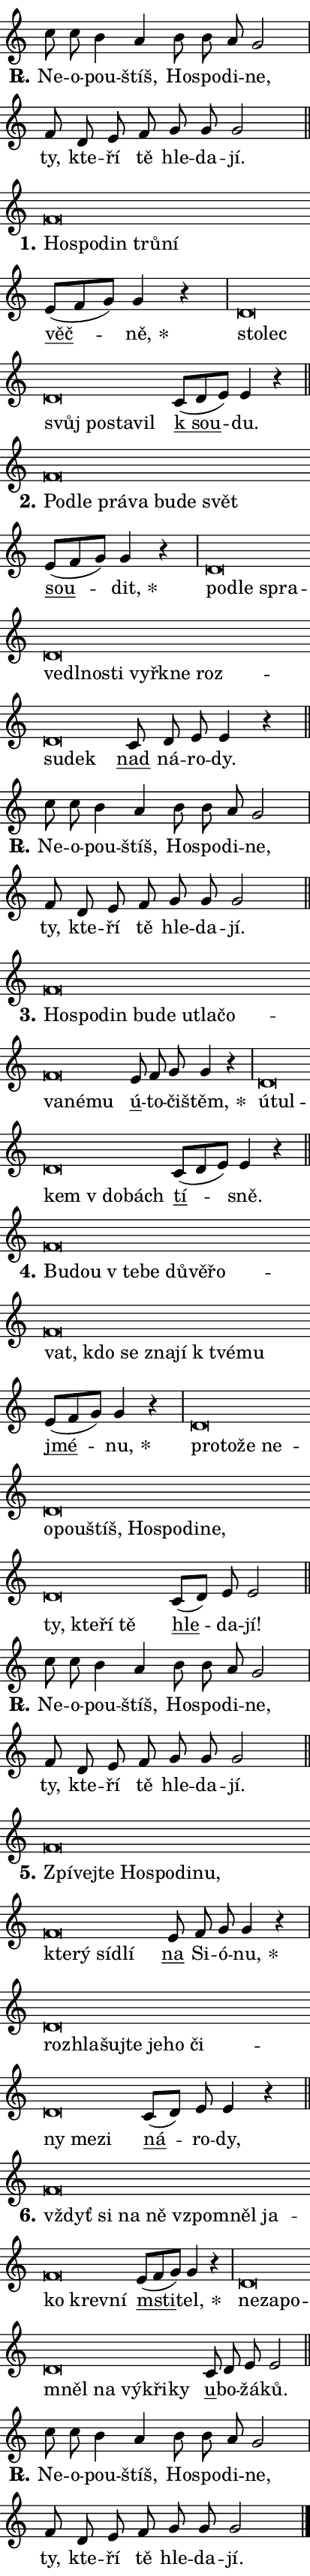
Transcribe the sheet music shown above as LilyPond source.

\version "2.22.1"
\header { tagline = "" }
\paper {
  indent = 0\cm
  top-margin = 0\cm
  right-margin = 0\cm
  bottom-margin = 0\cm
  left-margin = 0\cm
  paper-width = 7\cm
  page-breaking = #ly:one-page-breaking
  system-system-spacing.basic-distance = #11
  score-system-spacing.basic-distance = #11
  ragged-last = ##f
}


%% Author: Thomas Morley
%% https://lists.gnu.org/archive/html/lilypond-user/2020-05/msg00002.html
#(define (line-position grob)
"Returns position of @var[grob} in current system:
   @code{'start}, if at first time-step
   @code{'end}, if at last time-step
   @code{'middle} otherwise
"
  (let* ((col (ly:item-get-column grob))
         (ln (ly:grob-object col 'left-neighbor))
         (rn (ly:grob-object col 'right-neighbor))
         (col-to-check-left (if (ly:grob? ln) ln col))
         (col-to-check-right (if (ly:grob? rn) rn col))
         (break-dir-left
           (and
             (ly:grob-property col-to-check-left 'non-musical #f)
             (ly:item-break-dir col-to-check-left)))
         (break-dir-right
           (and
             (ly:grob-property col-to-check-right 'non-musical #f)
             (ly:item-break-dir col-to-check-right))))
        (cond ((eqv? 1 break-dir-left) 'start)
              ((eqv? -1 break-dir-right) 'end)
              (else 'middle))))

#(define (tranparent-at-line-position vctor)
  (lambda (grob)
  "Relying on @code{line-position} select the relevant enry from @var{vctor}.
Used to determine transparency,"
    (case (line-position grob)
      ((end) (not (vector-ref vctor 0)))
      ((middle) (not (vector-ref vctor 1)))
      ((start) (not (vector-ref vctor 2))))))

noteHeadBreakVisibility =
#(define-music-function (break-visibility)(vector?)
"Makes @code{NoteHead}s transparent relying on @var{break-visibility}"
#{
  \override NoteHead.transparent =
    #(tranparent-at-line-position break-visibility)
#})

#(define delete-ledgers-for-transparent-note-heads
  (lambda (grob)
    "Reads whether a @code{NoteHead} is transparent.
If so this @code{NoteHead} is removed from @code{'note-heads} from
@var{grob}, which is supposed to be @code{LedgerLineSpanner}.
As a result ledgers are not printed for this @code{NoteHead}"
    (let* ((nhds-array (ly:grob-object grob 'note-heads))
           (nhds-list
             (if (ly:grob-array? nhds-array)
                 (ly:grob-array->list nhds-array)
                 '()))
           ;; Relies on the transparent-property being done before
           ;; Staff.LedgerLineSpanner.after-line-breaking is executed.
           ;; This is fragile ...
           (to-keep
             (remove
               (lambda (nhd)
                 (ly:grob-property nhd 'transparent #f))
               nhds-list)))
      ;; TODO find a better method to iterate over grob-arrays, similiar
      ;; to filter/remove etc for lists
      ;; For now rebuilt from scratch
      (set! (ly:grob-object grob 'note-heads)  '())
      (for-each
        (lambda (nhd)
          (ly:pointer-group-interface::add-grob grob 'note-heads nhd))
        to-keep))))

hideNotes = {
  \noteHeadBreakVisibility #begin-of-line-visible
}
unHideNotes = {
  \noteHeadBreakVisibility #all-visible
}

% work-around for resetting accidentals
% https://lilypond.org/doc/v2.23/Documentation/notation/displaying-rhythms#unmetered-music
cadenzaMeasure = {
  \cadenzaOff
  \partial 1024 s1024
  \cadenzaOn
}

#(define-markup-command (accent layout props text) (markup?)
  "Underline accented syllable"
  (interpret-markup layout props
    #{\markup \override #'(offset . 4.3) \underline { #text }#}))

responsum = \markup \concat {
  "R" \hspace #-1.05 \path #0.1 #'((moveto 0 0.07) (lineto 0.9 0.8)) \hspace #0.05 "."
}

\layout {
    \context {
        \Staff
        \remove "Time_signature_engraver"
        \override LedgerLineSpanner.after-line-breaking = #delete-ledgers-for-transparent-note-heads
    }
    \context {
        \Voice {
            \override NoteHead.output-attributes = #'((class . "notehead"))
            \override Hairpin.height = #0.55
        }
    }
    \context {
        \Lyrics {
            \override StanzaNumber.output-attributes = #'((class . "stanzanumber"))
            \override LyricSpace.minimum-distance = #0.9
            \override LyricText.font-name = #"TeX Gyre Schola"
            \override LyricText.font-size = 1
            \override StanzaNumber.font-name = #"TeX Gyre Schola Bold"
            \override StanzaNumber.font-size = 1
        }
    }
}

% magnetic-lyrics.ily
%
%   written by
%     Jean Abou Samra <jean@abou-samra.fr>
%     Werner Lemberg <wl@gnu.org>
%
%   adapted by
%     Jiri Hon <jiri.hon@gmail.com>
%
% Version 2022-Apr-15

% https://www.mail-archive.com/lilypond-user@gnu.org/msg149350.html

#(define (Left_hyphen_pointer_engraver context)
   "Collect syllable-hyphen-syllable occurrences in lyrics and store
them in properties.  This engraver only looks to the left.  For
example, if the lyrics input is @code{foo -- bar}, it does the
following.

@itemize @bullet
@item
Set the @code{text} property of the @code{LyricHyphen} grob between
@q{foo} and @q{bar} to @code{foo}.

@item
Set the @code{left-hyphen} property of the @code{LyricText} grob with
text @q{foo} to the @code{LyricHyphen} grob between @q{foo} and
@q{bar}.
@end itemize

Use this auxiliary engraver in combination with the
@code{lyric-@/text::@/apply-@/magnetic-@/offset!} hook."
   (let ((hyphen #f)
         (text #f))
     (make-engraver
      (acknowledgers
       ((lyric-syllable-interface engraver grob source-engraver)
        (set! text grob)))
      (end-acknowledgers
       ((lyric-hyphen-interface engraver grob source-engraver)
        ;(when (not (grob::has-interface grob 'lyric-space-interface))
          (set! hyphen grob)));)
      ((stop-translation-timestep engraver)
       (when (and text hyphen)
         (ly:grob-set-object! text 'left-hyphen hyphen))
       (set! text #f)
       (set! hyphen #f)))))

#(define (lyric-text::apply-magnetic-offset! grob)
   "If the space between two syllables is less than the value in
property @code{LyricText@/.details@/.squash-threshold}, move the right
syllable to the left so that it gets concatenated with the left
syllable.

Use this function as a hook for
@code{LyricText@/.after-@/line-@/breaking} if the
@code{Left_@/hyphen_@/pointer_@/engraver} is active."
   (let ((hyphen (ly:grob-object grob 'left-hyphen #f)))
     (when hyphen
       (let ((left-text (ly:spanner-bound hyphen LEFT)))
         (when (grob::has-interface left-text 'lyric-syllable-interface)
           (let* ((common (ly:grob-common-refpoint grob left-text X))
                  (this-x-ext (ly:grob-extent grob common X))
                  (left-x-ext
                   (begin
                     ;; Trigger magnetism for left-text.
                     (ly:grob-property left-text 'after-line-breaking)
                     (ly:grob-extent left-text common X)))
                  ;; `delta` is the gap width between two syllables.
                  (delta (- (interval-start this-x-ext)
                            (interval-end left-x-ext)))
                  (details (ly:grob-property grob 'details))
                  (threshold (assoc-get 'squash-threshold details 0.2)))
             (when (< delta threshold)
               (let* (;; We have to manipulate the input text so that
                      ;; ligatures crossing syllable boundaries are not
                      ;; disabled.  For languages based on the Latin
                      ;; script this is essentially a beautification.
                      ;; However, for non-Western scripts it can be a
                      ;; necessity.
                      (lt (ly:grob-property left-text 'text))
                      (rt (ly:grob-property grob 'text))
                      (is-space (grob::has-interface hyphen 'lyric-space-interface))
                      (space (if is-space " " ""))
                      (space-markup (grob-interpret-markup grob " "))
                      (space-size (interval-length (ly:stencil-extent space-markup X)))
                      (extra-delta (if is-space space-size 0))
                      ;; Append new syllable.
                      (ltrt-space (if (and (string? lt) (string? rt))
                                (string-append lt space rt)
                                (make-concat-markup (list lt space rt))))
                      ;; Right-align `ltrt` to the right side.
                      (ltrt-space-markup (grob-interpret-markup
                               grob
                               (make-translate-markup
                                (cons (interval-length this-x-ext) 0)
                                (make-right-align-markup ltrt-space)))))
                 (begin
                   ;; Don't print `left-text`.
                   (ly:grob-set-property! left-text 'stencil #f)
                   ;; Set text and stencil (which holds all collected
                   ;; syllables so far) and shift it to the left.
                   (ly:grob-set-property! grob 'text ltrt-space)
                   (ly:grob-set-property! grob 'stencil ltrt-space-markup)
                   (ly:grob-translate-axis! grob (- (- delta extra-delta)) X))))))))))


#(define (lyric-hyphen::displace-bounds-first grob)
   ;; Make very sure this callback isn't triggered too early.
   (let ((left (ly:spanner-bound grob LEFT))
         (right (ly:spanner-bound grob RIGHT)))
     (ly:grob-property left 'after-line-breaking)
     (ly:grob-property right 'after-line-breaking)
     (ly:lyric-hyphen::print grob)))

squashThreshold = #0.4

\layout {
  \context {
    \Lyrics
    \consists #Left_hyphen_pointer_engraver
    \override LyricText.after-line-breaking =
      #lyric-text::apply-magnetic-offset!
    \override LyricHyphen.stencil = #lyric-hyphen::displace-bounds-first
    \override LyricText.details.squash-threshold = \squashThreshold
    \override LyricHyphen.minimum-distance = 0
    \override LyricHyphen.minimum-length = \squashThreshold
  }
}

squash = \override LyricText.details.squash-threshold = 9999
unSquash = \override LyricText.details.squash-threshold = \squashThreshold

left = \override LyricText.self-alignment-X = #LEFT
unLeft = \revert LyricText.self-alignment-X

starOffset = #(lambda (grob) 
                (let ((x_offset (ly:self-alignment-interface::aligned-on-x-parent grob)))
                  (if (= x_offset 0) 0 (+ x_offset 1.2))))

star = #(define-music-function (syllable)(string?)
"Append star separator at the end of a syllable"
#{
  \once \override LyricText.X-offset = #starOffset
  \lyricmode { \markup {
    #syllable
    \override #'((font-name . "TeX Gyre Schola Bold")) \hspace #0.2 \lower #0.65 \larger "*"
  } }
#})

starAccent = #(define-music-function (syllable)(string?)
"Append star separator at the end of a syllable and make accent"
#{
  \once \override LyricText.X-offset = #starOffset
  \lyricmode { \markup {
    \accent #syllable
    \override #'((font-name . "TeX Gyre Schola Bold")) \hspace #0.2 \lower #0.65 \larger "*"
  } }
#})

breath = #(define-music-function (syllable)(string?)
"Append breathing indicator at the end of a syllable"
#{
  \lyricmode { \markup { #syllable "+" } }
#})

optionalBreath = #(define-music-function (syllable)(string?)
"Append optional breathing indicator at the end of a syllable"
#{
  \lyricmode { \markup { #syllable "(+)" } }
#})


\score {
    <<
        \new Voice = "melody" { \cadenzaOn \key c \major \relative { c''8 c b4 a b8 b a g2 \cadenzaMeasure \bar "|" f8 d e f g g g2 \cadenzaMeasure \bar "||" \break }
\relative { f'\breve*1/16 \hideNotes \breve*1/16 \bar "" \breve*1/16 \bar "" \breve*1/16 \breve*1/16 \bar "" \unHideNotes \bar "" e8[( f g)] g4 r \cadenzaMeasure \bar "|" d\breve*1/16 \hideNotes \breve*1/16 \bar "" \breve*1/16 \bar "" \breve*1/16 \bar "" \breve*1/16 \breve*1/16 \bar "" \unHideNotes \bar "" c8[( d e)] e4 r \cadenzaMeasure \bar "||" \break }
\relative { f'\breve*1/16 \hideNotes \breve*1/16 \bar "" \breve*1/16 \bar "" \breve*1/16 \bar "" \breve*1/16 \bar "" \breve*1/16 \breve*1/16 \bar "" \unHideNotes \bar "" e8[( f g)] g4 r \cadenzaMeasure \bar "|" d\breve*1/16 \hideNotes \breve*1/16 \bar "" \breve*1/16 \bar "" \breve*1/16 \bar "" \breve*1/16 \bar "" \breve*1/16 \bar "" \breve*1/16 \bar "" \breve*1/16 \bar "" \breve*1/16 \bar "" \breve*1/16 \bar "" \breve*1/16 \breve*1/16 \bar "" \unHideNotes \bar "" c8 d e e4 r \cadenzaMeasure \bar "||" \break }
\relative { c''8 c b4 a b8 b a g2 \cadenzaMeasure \bar "|" f8 d e f g g g2 \cadenzaMeasure \bar "||" \break }
\relative { f'\breve*1/16 \hideNotes \breve*1/16 \bar "" \breve*1/16 \bar "" \breve*1/16 \bar "" \breve*1/16 \bar "" \breve*1/16 \bar "" \breve*1/16 \bar "" \breve*1/16 \bar "" \breve*1/16 \bar "" \breve*1/16 \breve*1/16 \bar "" \unHideNotes \bar "" e8 f g g4 r \cadenzaMeasure \bar "|" d\breve*1/16 \hideNotes \breve*1/16 \bar "" \breve*1/16 \bar "" \breve*1/16 \breve*1/16 \bar "" \unHideNotes \bar "" c8[( d e)] e4 r \cadenzaMeasure \bar "||" \break }
\relative { f'\breve*1/16 \hideNotes \breve*1/16 \bar "" \breve*1/16 \bar "" \breve*1/16 \bar "" \breve*1/16 \bar "" \breve*1/16 \bar "" \breve*1/16 \bar "" \breve*1/16 \bar "" \breve*1/16 \bar "" \breve*1/16 \bar "" \breve*1/16 \bar "" \breve*1/16 \bar "" \breve*1/16 \breve*1/16 \bar "" \unHideNotes \bar "" e8[( f g)] g4 r \cadenzaMeasure \bar "|" d\breve*1/16 \hideNotes \breve*1/16 \bar "" \breve*1/16 \bar "" \breve*1/16 \bar "" \breve*1/16 \bar "" \breve*1/16 \bar "" \breve*1/16 \bar "" \breve*1/16 \bar "" \breve*1/16 \bar "" \breve*1/16 \bar "" \breve*1/16 \bar "" \breve*1/16 \bar "" \breve*1/16 \bar "" \breve*1/16 \breve*1/16 \bar "" \unHideNotes \bar "" c8[( d)] e e2 \cadenzaMeasure \bar "||" \break }
\relative { c''8 c b4 a b8 b a g2 \cadenzaMeasure \bar "|" f8 d e f g g g2 \cadenzaMeasure \bar "||" \break }
\relative { f'\breve*1/16 \hideNotes \breve*1/16 \bar "" \breve*1/16 \bar "" \breve*1/16 \bar "" \breve*1/16 \bar "" \breve*1/16 \bar "" \breve*1/16 \bar "" \breve*1/16 \bar "" \breve*1/16 \bar "" \breve*1/16 \breve*1/16 \bar "" \unHideNotes \bar "" e8 f g g4 r \cadenzaMeasure \bar "|" d\breve*1/16 \hideNotes \breve*1/16 \bar "" \breve*1/16 \bar "" \breve*1/16 \bar "" \breve*1/16 \bar "" \breve*1/16 \bar "" \breve*1/16 \bar "" \breve*1/16 \bar "" \breve*1/16 \breve*1/16 \bar "" \unHideNotes \bar "" c8[( d)] e e4 r \cadenzaMeasure \bar "||" \break }
\relative { f'\breve*1/16 \hideNotes \breve*1/16 \bar "" \breve*1/16 \bar "" \breve*1/16 \bar "" \breve*1/16 \bar "" \breve*1/16 \bar "" \breve*1/16 \bar "" \breve*1/16 \bar "" \breve*1/16 \breve*1/16 \bar "" \unHideNotes \bar "" e8[( f g)] g4 r \cadenzaMeasure \bar "|" d\breve*1/16 \hideNotes \breve*1/16 \bar "" \breve*1/16 \bar "" \breve*1/16 \bar "" \breve*1/16 \bar "" \breve*1/16 \bar "" \breve*1/16 \breve*1/16 \bar "" \unHideNotes \bar "" c8 d e e2 \cadenzaMeasure \bar "||" \break }
\relative { c''8 c b4 a b8 b a g2 \cadenzaMeasure \bar "|" f8 d e f g g g2 \cadenzaMeasure \bar "||" \break } \bar "|." }
        \new Lyrics \lyricsto "melody" { \lyricmode { \set stanza = \responsum
Ne -- o -- pou -- štíš, Ho -- spo -- di -- ne, ty, kte -- ří tě hle -- da -- jí.
\set stanza = "1."
\left Ho -- \squash spo -- din trů -- ní \unLeft \unSquash \markup \accent věč -- \star ně, \left sto -- \squash lec svůj po -- sta -- vil \unLeft \unSquash \markup \accent "k sou" -- du.
\set stanza = "2."
\left Po -- \squash dle prá -- va bu -- de svět \unLeft \unSquash \markup \accent sou -- \star dit, \left po -- \squash dle spra -- ve -- dl -- no -- sti vy -- řkne roz -- su -- dek \unLeft \unSquash \markup \accent nad ná -- ro -- dy.
\set stanza = \responsum
Ne -- o -- pou -- štíš, Ho -- spo -- di -- ne, ty, kte -- ří tě hle -- da -- jí.
\set stanza = "3."
\left Ho -- \squash spo -- din bu -- de u -- tla -- čo -- va -- né -- mu \unLeft \unSquash \markup \accent ú -- to -- či -- \star štěm, \left ú -- \squash tul -- kem "v do" -- bách \unLeft \unSquash \markup \accent tí -- sně.
\set stanza = "4."
\left Bu -- \squash dou "v te" -- be dů -- vě -- řo -- vat, kdo se zna -- jí "k tvé" -- mu \unLeft \unSquash \markup \accent jmé -- \star nu, \left pro -- \squash to -- že ne -- o -- pou -- štíš, Ho -- spo -- di -- ne, ty, kte -- ří tě \unLeft \unSquash \markup \accent hle -- da -- jí!
\set stanza = \responsum
Ne -- o -- pou -- štíš, Ho -- spo -- di -- ne, ty, kte -- ří tě hle -- da -- jí.
\set stanza = "5."
\left Zpí -- \squash vej -- te Ho -- spo -- di -- nu, kte -- rý sí -- dlí \unLeft \unSquash \markup \accent na Si -- ó -- \star nu, \left roz -- \squash hla -- šuj -- te je -- ho či -- ny me -- zi \unLeft \unSquash \markup \accent ná -- ro -- dy,
\set stanza = "6."
\left vždyť \squash si na ně vzpo -- mněl ja -- ko krev -- ní \unLeft \unSquash \markup \accent msti -- \star tel, \left ne -- \squash za -- po -- mněl na vý -- kři -- ky \unLeft \unSquash \markup \accent u -- bo -- žá -- ků.
\set stanza = \responsum
Ne -- o -- pou -- štíš, Ho -- spo -- di -- ne, ty, kte -- ří tě hle -- da -- jí. } }
    >>
    \layout {}
}
